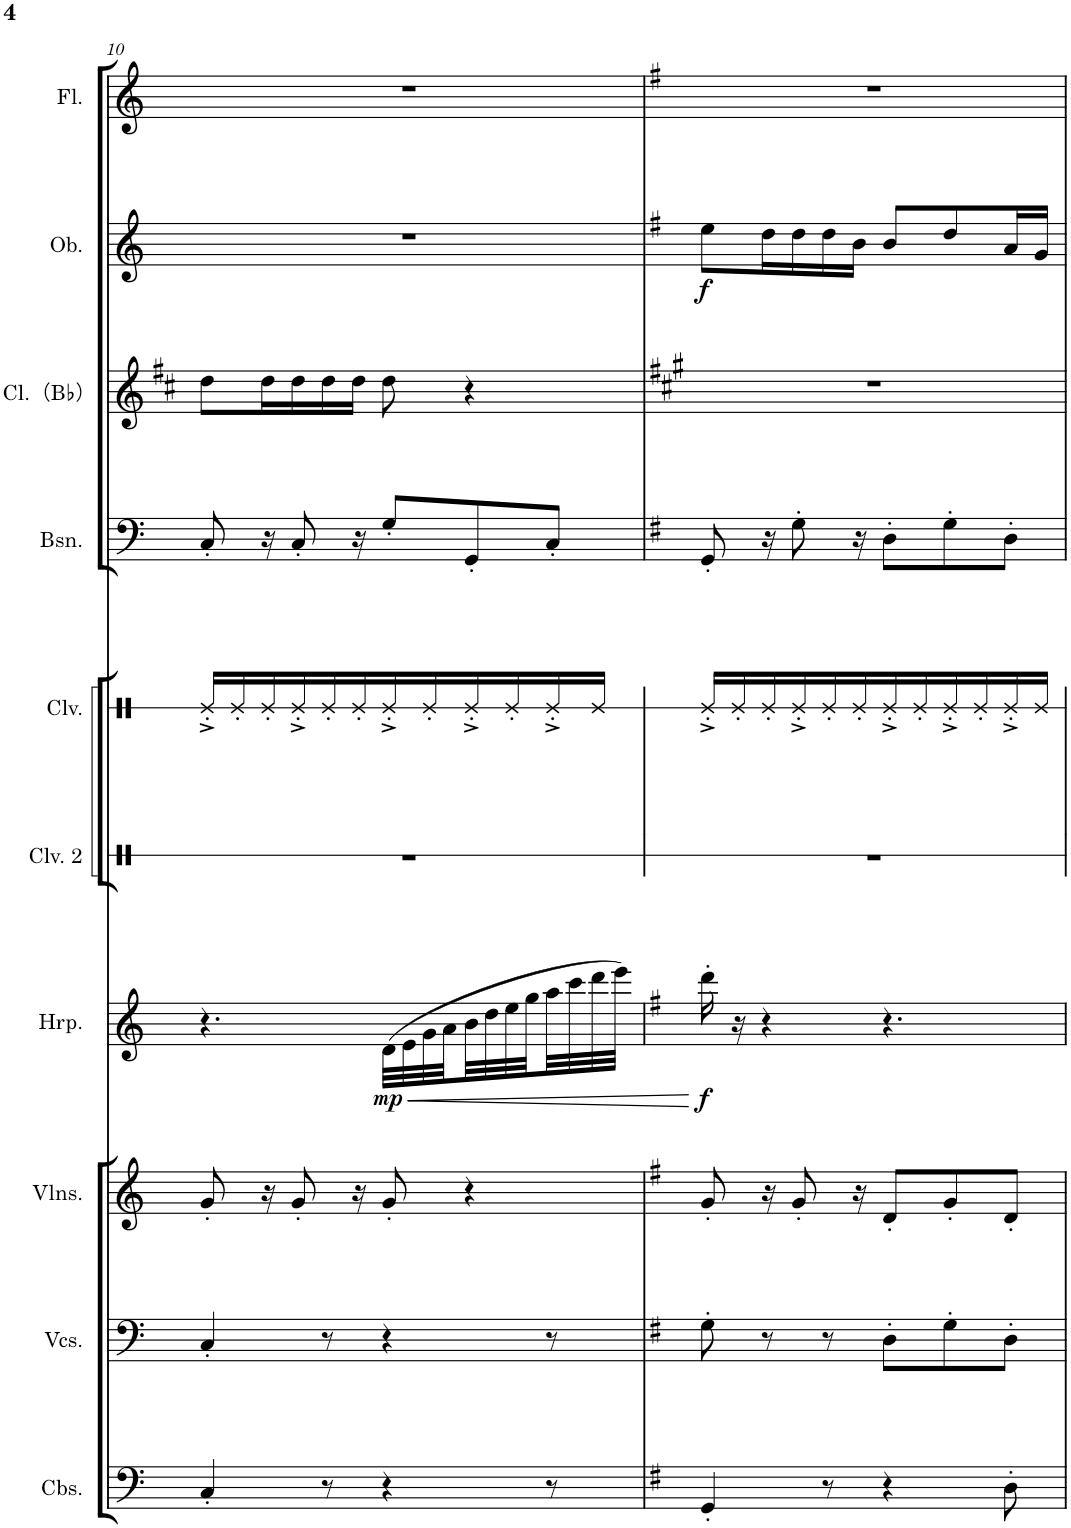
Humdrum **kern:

**kern	**kern	**kern	**kern	**dynam	**kern	**kern	**kern	**kern	**kern	**dynam	**kern
*part10	*part9	*part8	*part7	*part7	*part6	*part5	*part4	*part3	*part2	*part2	*part1
*staff10	*staff9	*staff8	*staff7	*staff7	*staff6	*staff5	*staff4	*staff3	*staff2	*staff2	*staff1
*I"乐队低音提琴	*I"乐队大提琴	*I"乐队小提琴	*I"西洋筝	*	*I"响棒 2	*I"响棒	*I"大管	*I"Hulurinet（Bb）	*I"西洋双簧笙	*	*I"西洋铁笛
!!LO:PB:g=z
*clefF4	*clefF4	*clefG2	*clefG2	*	*clefX	*clefX	*clefF4	*clefG2	*clefG2	*	*clefG2
*Trd7c12	*	*	*	*	*	*	*	*Trd1c2	*	*	*
*k[]	*k[]	*k[]	*k[]	*	*k[]	*k[]	*k[]	*k[f#c#]	*k[]	*	*k[]
*M6/8	*M6/8	*M6/8	*M6/8	*	*M6/8	*M6/8	*M6/8	*M6/8	*M6/8	*	*M6/8
=10	=10	=10	=10	=10	=10	=10	=10	=10	=10	=10	=10
4C'/	4C'/	8g'/	4.r	.	2.r	16Re'^/LL	8C'/	8dd\L	2.r	.	2.r
.	.	.	.	.	.	16Re'/	.	.	.	.	.
.	.	16r	.	.	.	16Re'/	16r	16dd\L	.	.	.
.	.	8g'/	.	.	.	16Re'^/	8C'/	16dd\	.	.	.
8r	8r	.	.	.	.	16Re'/	.	16dd\	.	.	.
.	.	16r	.	.	.	16Re'/	16r	16dd\JJ	.	.	.
!	!	!	!	!LO:HP:b	!	!	!	!	!	!	!
!	!	!	!	!LO:DY:n=1:b	!	!	!	!	!	!	!
4r	4r	8g'/	(32d\LLL	< mp	.	16Re'^/	8G'/L	8dd\	.	.	.
.	.	.	32e\	.	.	.	.	.	.	.	.
.	.	.	32g\	.	.	16Re'/	.	.	.	.	.
.	.	.	32a\	.	.	.	.	.	.	.	.
.	.	4r	32b\	.	.	16Re'^/	8GG'/	4r	.	.	.
.	.	.	32dd\	.	.	.	.	.	.	.	.
.	.	.	32ee\	.	.	16Re'/	.	.	.	.	.
.	.	.	32gg\	.	.	.	.	.	.	.	.
8r	8r	.	32aa\	.	.	16Re'^/	8C'/J	.	.	.	.
.	.	.	32ccc\	.	.	.	.	.	.	.	.
.	.	.	32ddd\	.	.	16Re/JJ	.	.	.	.	.
.	.	.	32eee\JJJ)	.	.	.	.	.	.	.	.
.	.	.	.	[	.	.	.	.	.	.	.
=11	=11	=11	=11	=11	=11	=11	=11	=11	=11	=11	=11
*k[f#]	*k[f#]	*k[f#]	*k[f#]	*	*	*	*k[f#]	*k[f#c#g#]	*k[f#]	*	*k[f#]
!	!	!	!	!LO:DY:b	!	!	!	!	!	!LO:DY:b	!
4GG'/	8G'\	8g'/	16ddd'\	f	2.r	16Re'^/LL	8GG'/	2.r	8ee\L	f	2.r
.	.	.	16r	.	.	16Re'/	.	.	.	.	.
.	8r	16r	4r	.	.	16Re'/	16r	.	16dd\L	.	.
.	.	8g'/	.	.	.	16Re'^/	8G'\	.	16dd\	.	.
8r	8r	.	.	.	.	16Re'/	.	.	16dd\	.	.
.	.	16r	.	.	.	16Re'/	16r	.	16b\JJ	.	.
4r	8D'\L	8d'/L	4.r	.	.	16Re'^/	8D'\L	.	8b/L	.	.
.	.	.	.	.	.	16Re'/	.	.	.	.	.
.	8G'\	8g'/	.	.	.	16Re'^/	8G'\	.	8dd/	.	.
.	.	.	.	.	.	16Re'/	.	.	.	.	.
8D'\	8D'\J	8d'/J	.	.	.	16Re'^/	8D'\J	.	16a/L	.	.
.	.	.	.	.	.	16Re/JJ	.	.	16g/JJ	.	.
=	=	=	=	=	=	=	=	=	=	=	=
*-	*-	*-	*-	*-	*-	*-	*-	*-	*-	*-	*-
